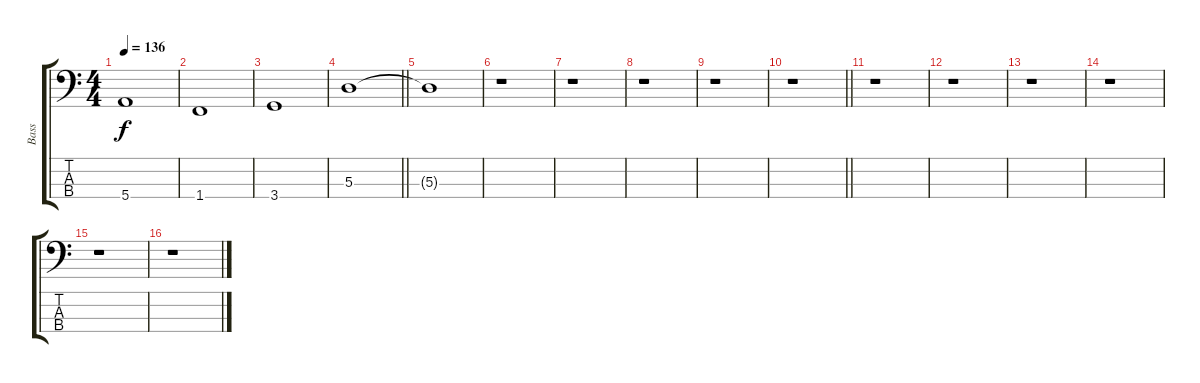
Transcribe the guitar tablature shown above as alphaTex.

\track ("Bass" "Bass") {instrument electricbassfinger}
\staff {score tabs}
\tuning (G2 D2 A1 E1) {hide}
\ts (4 4)
\tempo 136
\clef f4
\ks c
5.4.1{dy f} |
1.4.1 |
3.4.1 |
\barLineRight lightlight
5.3.1 |
5.3{t}.1 |
r.1 |
r.1 |
r.1 |
r.1 |
\barLineRight lightlight
r.1 |
r.1 |
r.1 |
r.1 |
r.1 |
r.1 |
r.1
